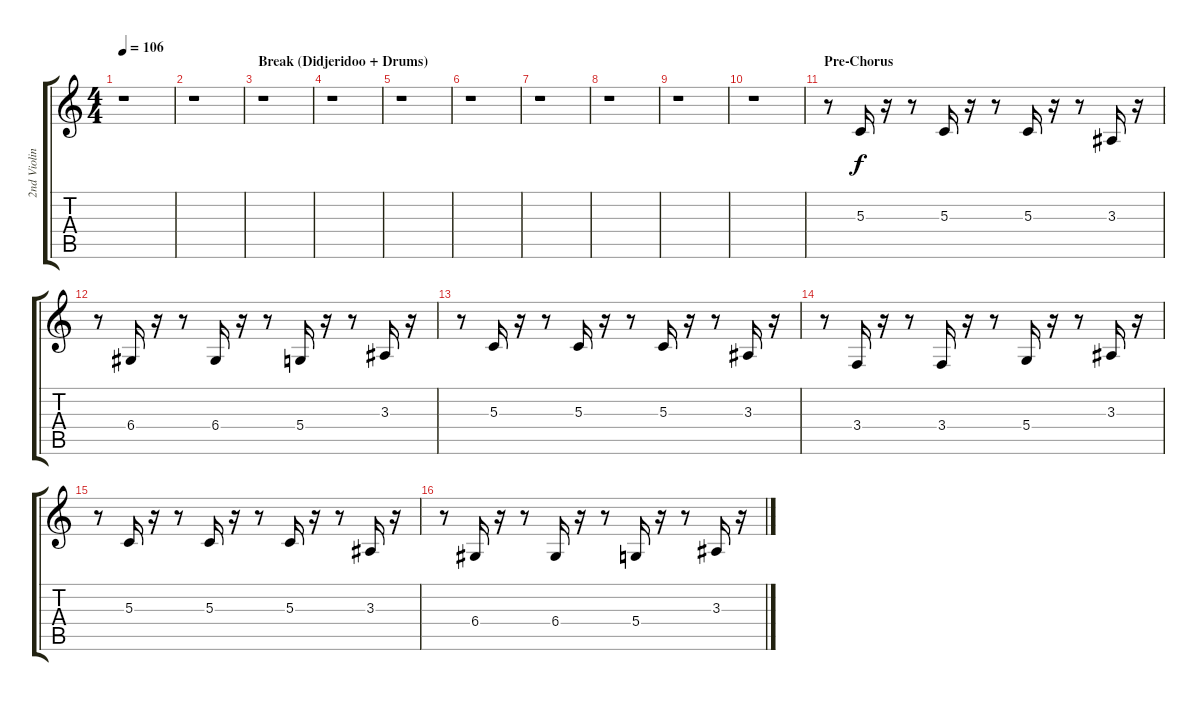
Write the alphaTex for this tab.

\track ("2nd Violin -    Reggae" "2nd Violin") {instrument violin}
\staff {score tabs}
\tuning (E4 B3 G3 D3 A2 E2) {hide}
\ts (4 4)
\tempo 106
\clef g2
\ks c
r.1{dy f} |
r.1 |
\section ("" "Break (Didjeridoo + Drums)")
r.1 |
r.1 |
r.1 |
r.1 |
r.1 |
r.1 |
r.1 |
r.1 |
\section ("" "Pre-Chorus")
r.8 5.3.16 r.16 r.8 5.3.16 r.16 r.8 5.3.16 r.16 r.8 3.3.16 r.16 |
r.8 6.4.16 r.16 r.8 6.4.16 r.16 r.8 5.4.16 r.16 r.8 3.3.16 r.16 |
r.8 5.3.16 r.16 r.8 5.3.16 r.16 r.8 5.3.16 r.16 r.8 3.3.16 r.16 |
r.8 3.4.16 r.16 r.8 3.4.16 r.16 r.8 5.4.16 r.16 r.8 3.3.16 r.16 |
r.8 5.3.16 r.16 r.8 5.3.16 r.16 r.8 5.3.16 r.16 r.8 3.3.16 r.16 |
r.8 6.4.16 r.16 r.8 6.4.16 r.16 r.8 5.4.16 r.16 r.8 3.3.16 r.16
